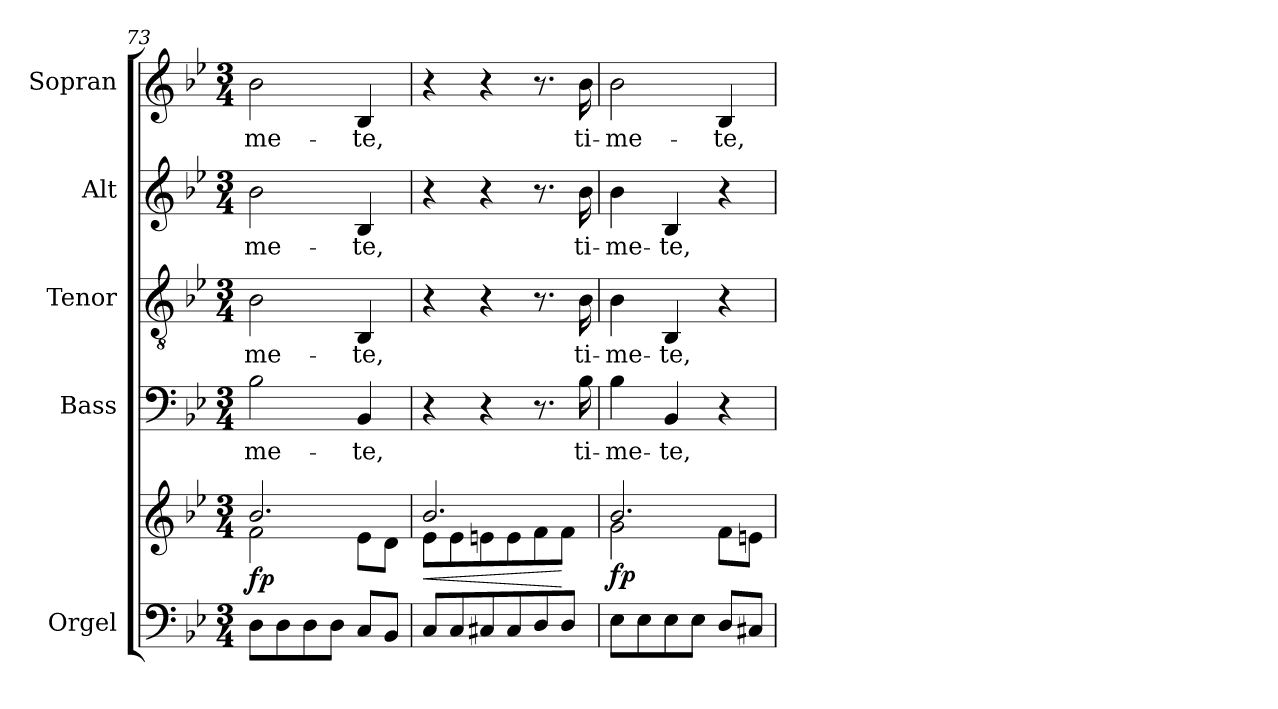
**kern	**kern	**dynam	**kern	**text	**kern	**text	**kern	**text	**kern	**text
*part5	*part5	*part5	*part4	*part4	*part3	*part3	*part2	*part2	*part1	*part1
*staff6	*staff5	*staff5/6	*staff4	*staff4	*staff3	*staff3	*staff2	*staff2	*staff1	*staff1
*I"Orgel	*	*	*I"Bass	*	*I"Tenor	*	*I"Alt	*	*I"Sopran	*
*I'Org.	*	*	*I'B.	*	*I'T.	*	*I'A.	*	*I'S.	*
*clefF4	*clefG2	*	*clefF4	*	*clefGv2	*	*clefG2	*	*clefG2	*
*k[b-e-]	*k[b-e-]	*	*k[b-e-]	*	*k[b-e-]	*	*k[b-e-]	*	*k[b-e-]	*
*B-:	*B-:	*	*B-:	*	*B-:	*	*B-:	*	*B-:	*
*M3/4	*M3/4	*	*M3/4	*	*M3/4	*	*M3/4	*	*M3/4	*
=73	=73	=73	=73	=73	=73	=73	=73	=73	=73	=73
*	*^	*	*	*	*	*	*	*	*	*
!	!	!	!LO:DY:b	!	!LO:LY:b	!	!LO:LY:b	!	!LO:LY:b	!	!LO:LY:b
8D\L	2.b-/	2f\	fp	2B-\	-me-	2B-\	-me-	2b-\	-me-	2b-\	-me-
8D\	.	.	.	.	.	.	.	.	.	.	.
8D\	.	.	.	.	.	.	.	.	.	.	.
8D\J	.	.	.	.	.	.	.	.	.	.	.
!	!	!	!	!	!LO:LY:b	!	!LO:LY:b	!	!LO:LY:b	!	!LO:LY:b
8C/L	.	8e-\L	.	4BB-/	-te,	4BB-/	-te,	4B-/	-te,	4B-/	-te,
8BB-/J	.	8d\J	.	.	.	.	.	.	.	.	.
!!LO:LB:g=z
=74	=74	=74	=74	=74	=74	=74	=74	=74	=74	=74	=74
!	!	!	!LO:HP:b	!	!	!	!	!	!	!	!
8C/L	2.b-/	8e-\L	<	4r	.	4r	.	4r	.	4r	.
8C/	.	8e-\	.	.	.	.	.	.	.	.	.
8C#X/	.	8en\	.	4r	.	4r	.	4r	.	4r	.
8C#/	.	8e\	.	.	.	.	.	.	.	.	.
8D/	.	8f\	.	8.r	.	8.r	.	8.r	.	8.r	.
8D/J	.	8f\J	[	.	.	.	.	.	.	.	.
!	!	!	!	!	!LO:LY:b	!	!LO:LY:b	!	!LO:LY:b	!	!LO:LY:b
.	.	.	.	16B-\	ti-	16B-\	ti-	16b-\	ti-	16b-\	ti-
=75	=75	=75	=75	=75	=75	=75	=75	=75	=75	=75	=75
!	!	!	!LO:DY:b	!	!LO:LY:b	!	!LO:LY:b	!	!LO:LY:b	!	!LO:LY:b
8E-\L	2.b-/	2g\	fp	4B-\	-me-	4B-\	-me-	4b-\	-me-	2b-\	-me-
8E-\	.	.	.	.	.	.	.	.	.	.	.
!	!	!	!	!	!LO:LY:b	!	!LO:LY:b	!	!LO:LY:b	!	!
8E-\	.	.	.	4BB-/	-te,	4BB-/	-te,	4B-/	-te,	.	.
8E-\J	.	.	.	.	.	.	.	.	.	.	.
!	!	!	!	!	!	!	!	!	!	!	!LO:LY:b
8D/L	.	8f\L	.	4r	.	4r	.	4r	.	4B-/	-te,
8C#X/J	.	8en\J	.	.	.	.	.	.	.	.	.
*	*v	*v	*	*	*	*	*	*	*	*	*
=	=	=	=	=	=	=	=	=	=	=
*-	*-	*-	*-	*-	*-	*-	*-	*-	*-	*-
